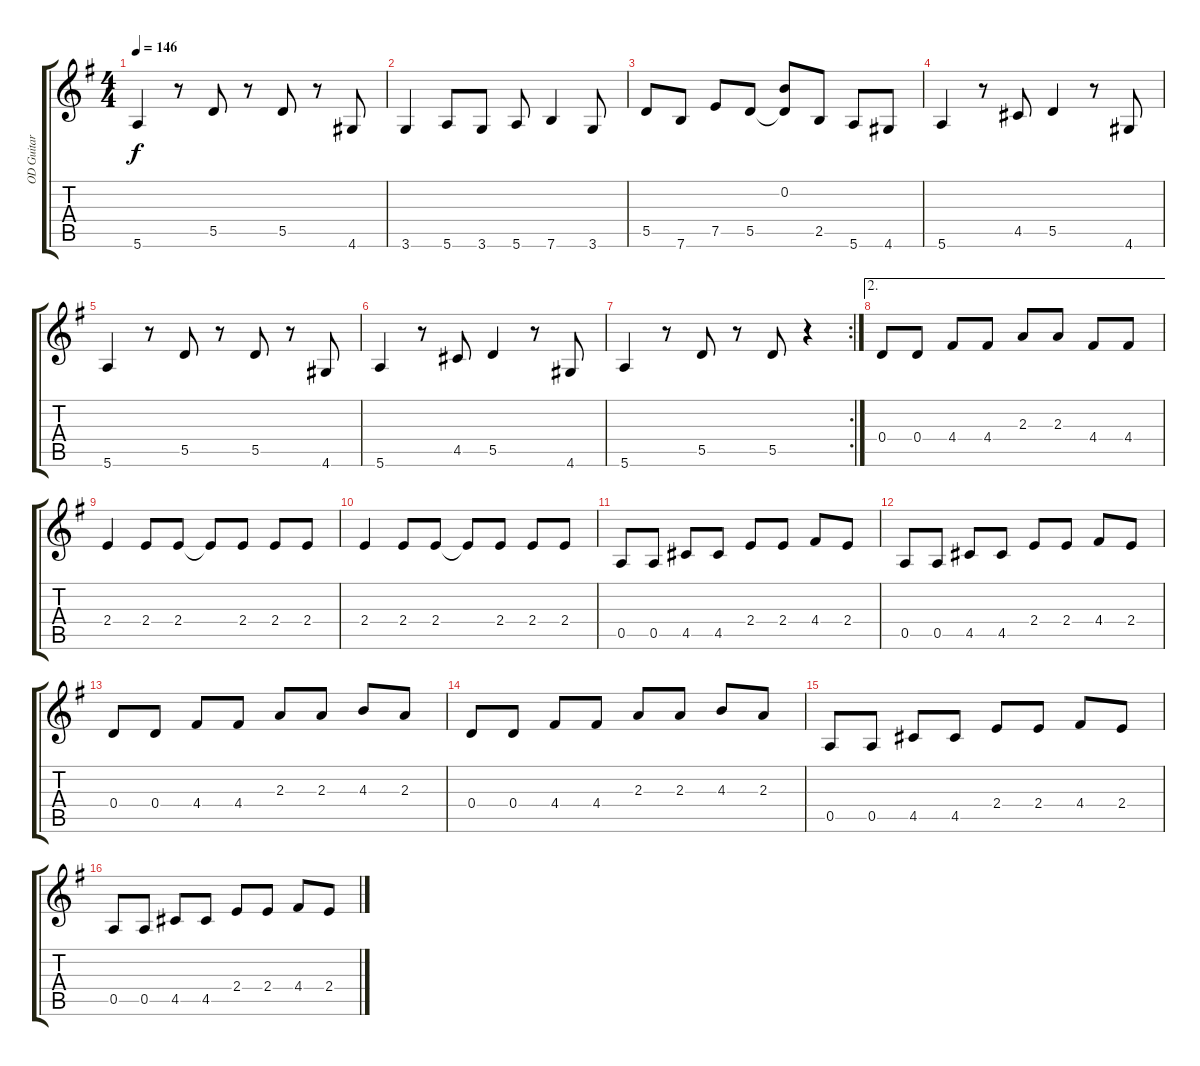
\track ("OD Guitar" "OD Guitar") {instrument distortionguitar}
\staff {score tabs}
\tuning (E4 B3 G3 D3 A2 E2) {hide}
\ts (4 4)
\tempo 146
\clef g2
\ks g
5.6.4{dy f} r.8 5.5.8 r.8 5.5.8 r.8 4.6.8 |
3.6.4 5.6.8 3.6.8 5.6.8 7.6.4 3.6.8 |
5.5.8 7.6.8 7.5.8 5.5.8 (0.2 5.5{t}).8 2.5.8 5.6.8 4.6.8 |
5.6.4 r.8 4.5.8 5.5.4 r.8 4.6.8 |
5.6.4 r.8 5.5.8 r.8 5.5.8 r.8 4.6.8 |
5.6.4 r.8 4.5.8 5.5.4 r.8 4.6.8 |
\rc 2
5.6.4 r.8 5.5.8 r.8 5.5.8 r.4 |
\ae 2
0.4.8 0.4.8 4.4.8 4.4.8 2.3.8 2.3.8 4.4.8 4.4.8 |
2.4.4 2.4.8 2.4.8 2.4{t}.8 2.4.8 2.4.8 2.4.8 |
2.4.4 2.4.8 2.4.8 2.4{t}.8 2.4.8 2.4.8 2.4.8 |
0.5.8 0.5.8 4.5.8 4.5.8 2.4.8 2.4.8 4.4.8 2.4.8 |
0.5.8 0.5.8 4.5.8 4.5.8 2.4.8 2.4.8 4.4.8 2.4.8 |
0.4.8 0.4.8 4.4.8 4.4.8 2.3.8 2.3.8 4.3.8 2.3.8 |
0.4.8 0.4.8 4.4.8 4.4.8 2.3.8 2.3.8 4.3.8 2.3.8 |
0.5.8 0.5.8 4.5.8 4.5.8 2.4.8 2.4.8 4.4.8 2.4.8 |
0.5.8 0.5.8 4.5.8 4.5.8 2.4.8 2.4.8 4.4.8 2.4.8
